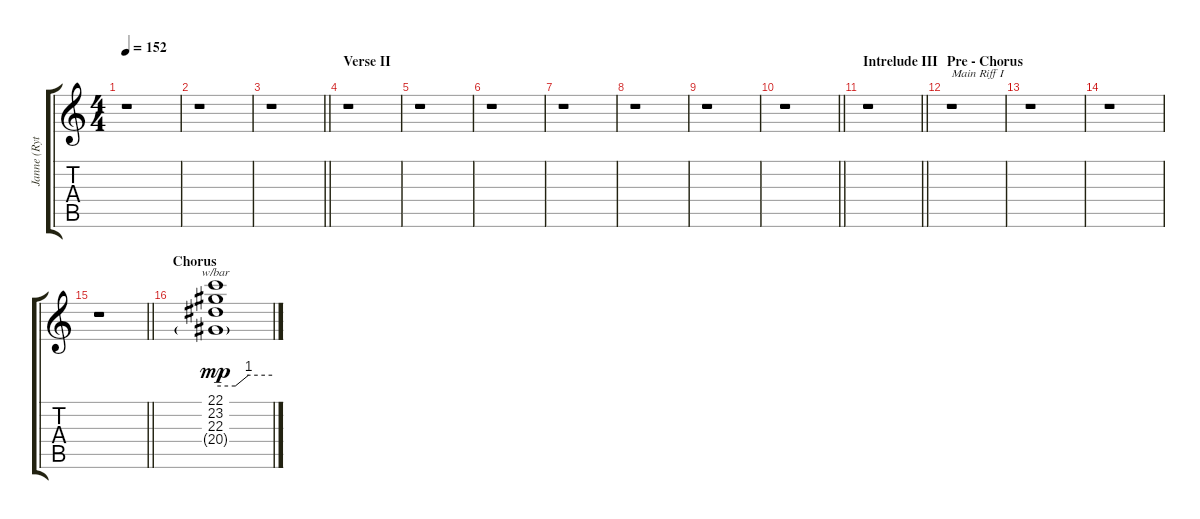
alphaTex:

\track ("Janne (Rythm I)" "Janne (Ryt") {instrument stringensemble1}
\staff {score tabs}
\tuning (D4 A3 F3 C3 G2 C2) {hide}
\ts (4 4)
\tempo 152
\clef g2
\ks c
r.1{dy f} |
r.1 |
\barLineRight lightlight
r.1 |
\section ("" "Verse II")
r.1 |
r.1 |
r.1 |
r.1 |
r.1 |
r.1 |
\barLineRight lightlight
r.1 |
\section ("" "Intrelude III")
\barLineRight lightlight
r.1 |
\section ("" "Pre - Chorus")
r.1{txt "Main Riff I"} |
r.1 |
r.1 |
\barLineRight lightlight
r.1 |
\section ("" "Chorus")
(22.1 23.2 22.3 20.4{g}).1{tbe (custom default 0 0 21 0 35 4 60 4) dy mp volume 9 instrument stringensemble1}
